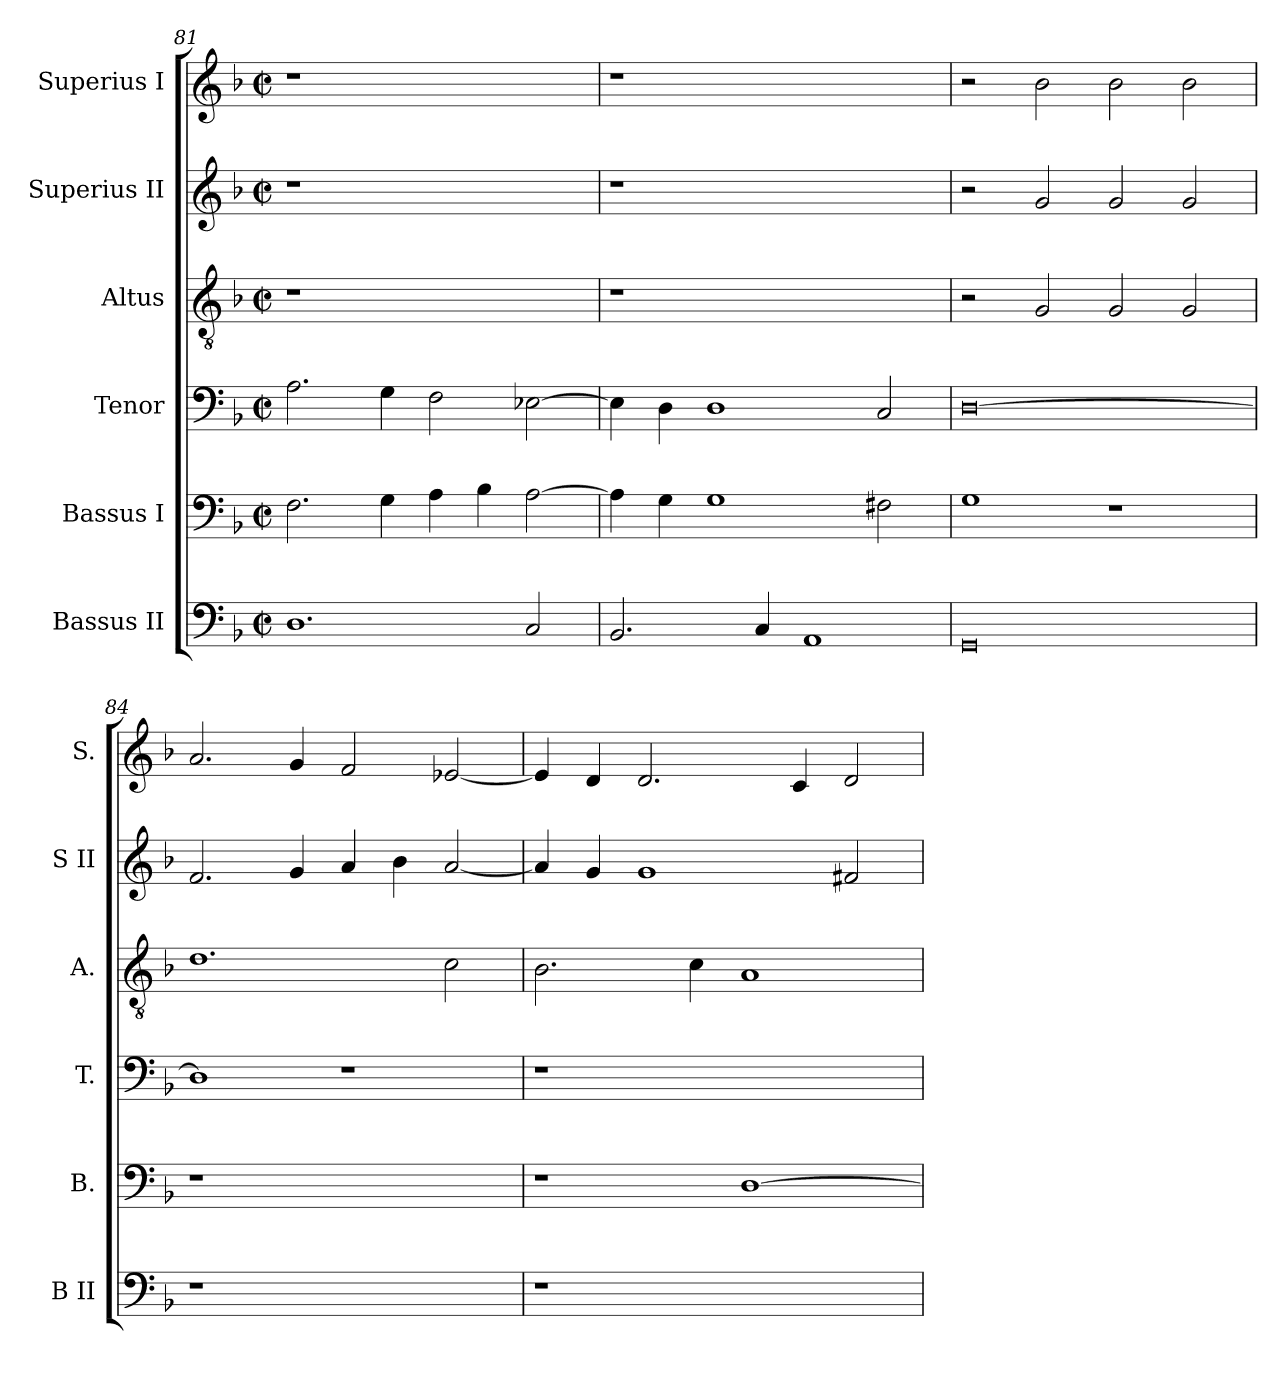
**kern	**kern	**kern	**kern	**kern	**kern
*part6	*part5	*part4	*part3	*part2	*part1
*staff6	*staff5	*staff4	*staff3	*staff2	*staff1
*I"Bassus II	*I"Bassus I	*I"Tenor	*I"Altus	*I"Superius II	*I"Superius I
*I'B II	*I'B.	*I'T.	*I'A.	*I'S II	*I'S.
*clefF4	*clefF4	*clefF4	*clefGv2	*clefG2	*clefG2
*	*	*	*ITrd7c12	*	*
*k[b-]	*k[b-]	*k[b-]	*k[b-]	*k[b-]	*k[b-]
*F:	*F:	*F:	*F:	*F:	*F:
*M2/2	*M2/2	*M2/2	*M2/2	*M2/2	*M2/2
*met(c|)	*met(c|)	*met(c|)	*met(c|)	*met(c|)	*met(c|)
=81	=81	=81	=81	=81	=81
!	!	!	!LO:N:vis=1	!LO:N:vis=1	!LO:N:vis=1
1.Di	2.Fi\	2.Ai\	1r	1r	1r
.	4Gi\	4Gi\	.	.	.
.	4Ai\	2Fi\	1ryy	1ryy	1ryy
.	4B-i\	.	.	.	.
2Ci/	[>2Ai\	[>2E-Xi\	.	.	.
=82	=82	=82	=82	=82	=82
!	!	!	!LO:N:vis=1	!LO:N:vis=1	!LO:N:vis=1
2.BB-i/	4Ai\]	4E-i\]	1r	1r	1r
.	4Gi\	4Di\	.	.	.
.	1Gi	1Di	.	.	.
4Ci/	.	.	.	.	.
1AAi	.	.	1ryy	1ryy	1ryy
.	2F#Xi\	2Ci/	.	.	.
=83	=83	=83	=83	=83	=83
0GGi	1Gi	[>0Di	2r	2r	2r
.	.	.	2GGi/	2gi/	2b-i\
.	1r	.	2GGi/	2gi/	2b-i\
.	.	.	2GGi/	2gi/	2b-i\
=84	=84	=84	=84	=84	=84
!LO:N:vis=1	!LO:N:vis=1	!	!	!	!
1r	1r	1Di]	1.Di	2.fi/	2.ai/
.	.	.	.	4gi/	4gi/
1ryy	1ryy	1r	.	4ai/	2fi/
.	.	.	.	4b-i\	.
.	.	.	2Ci\	[<2ai/	[<2e-Xi/
!!LO:LB:g=z
=85	=85	=85	=85	=85	=85
!LO:N:vis=1	!	!LO:N:vis=1	!	!	!
1r	1r	1r	2.BB-i\	4ai/]	4e-i/]
.	.	.	.	4gi/	4di/
.	.	.	.	1gi	2.di/
.	.	.	4Ci\	.	.
1ryy	[>1Di	1ryy	1AAi	.	.
.	.	.	.	.	4ci/
.	.	.	.	2f#Xi/	2di/
=	=	=	=	=	=
*-	*-	*-	*-	*-	*-
